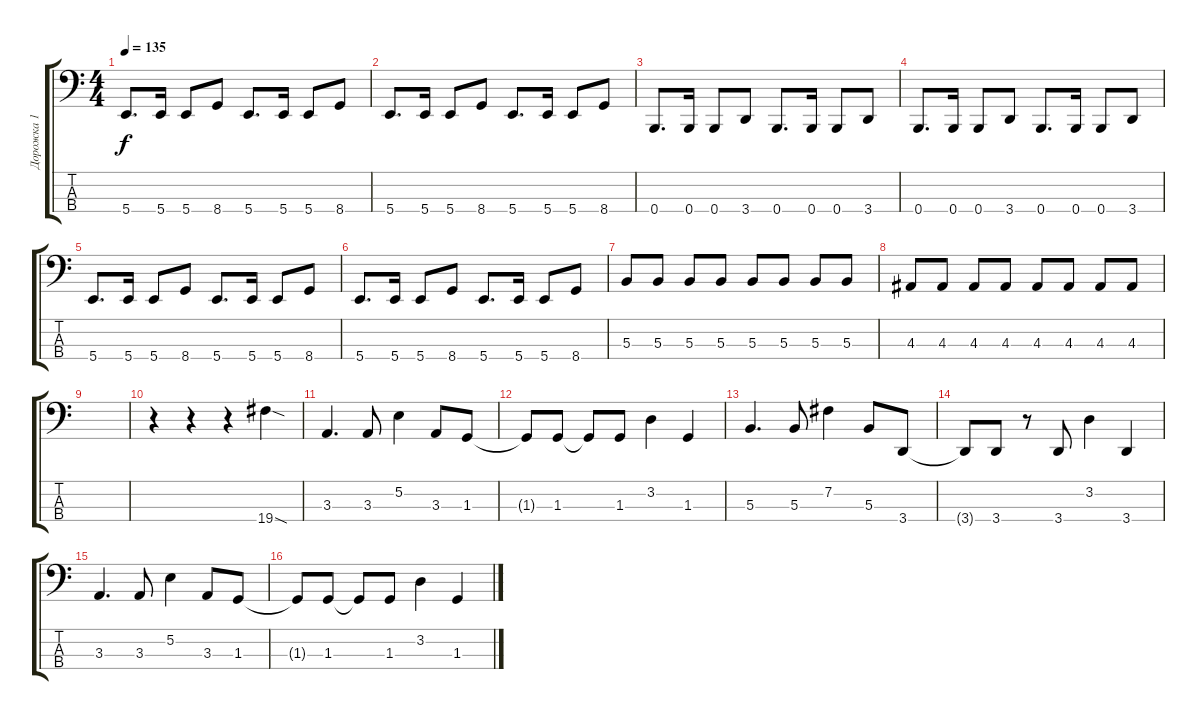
\track ("Дорожка 1" "Дорожка 1") {instrument electricbassfinger}
\staff {score tabs}
\tuning (E2 B1 Gb1 B0) {hide}
\ts (4 4)
\tempo 135
\clef f4
\ks c
5.4.8{d dy f} 5.4.16 5.4.8 8.4.8 5.4.8{d} 5.4.16 5.4.8 8.4.8 |
5.4.8{d} 5.4.16 5.4.8 8.4.8 5.4.8{d} 5.4.16 5.4.8 8.4.8 |
0.4.8{d} 0.4.16 0.4.8 3.4.8 0.4.8{d} 0.4.16 0.4.8 3.4.8 |
0.4.8{d} 0.4.16 0.4.8 3.4.8 0.4.8{d} 0.4.16 0.4.8 3.4.8 |
5.4.8{d} 5.4.16 5.4.8 8.4.8 5.4.8{d} 5.4.16 5.4.8 8.4.8 |
5.4.8{d} 5.4.16 5.4.8 8.4.8 5.4.8{d} 5.4.16 5.4.8 8.4.8 |
5.3.8 5.3.8 5.3.8 5.3.8 5.3.8 5.3.8 5.3.8 5.3.8 |
4.3.8 4.3.8 4.3.8 4.3.8 4.3.8 4.3.8 4.3.8 4.3.8 |
|
r.4 r.4 r.4 19.4{sod}.4 |
3.3.4{d} 3.3.8 5.2.4 3.3.8 1.3.8 |
1.3{t}.8 1.3.8 1.3{t}.8 1.3.8 3.2.4 1.3.4 |
5.3.4{d} 5.3.8 7.2.4 5.3.8 3.4.8 |
3.4{t}.8 3.4.8 r.8 3.4.8 3.2.4 3.4.4 |
3.3.4{d} 3.3.8 5.2.4 3.3.8 1.3.8 |
1.3{t}.8 1.3.8 1.3{t}.8 1.3.8 3.2.4 1.3.4
